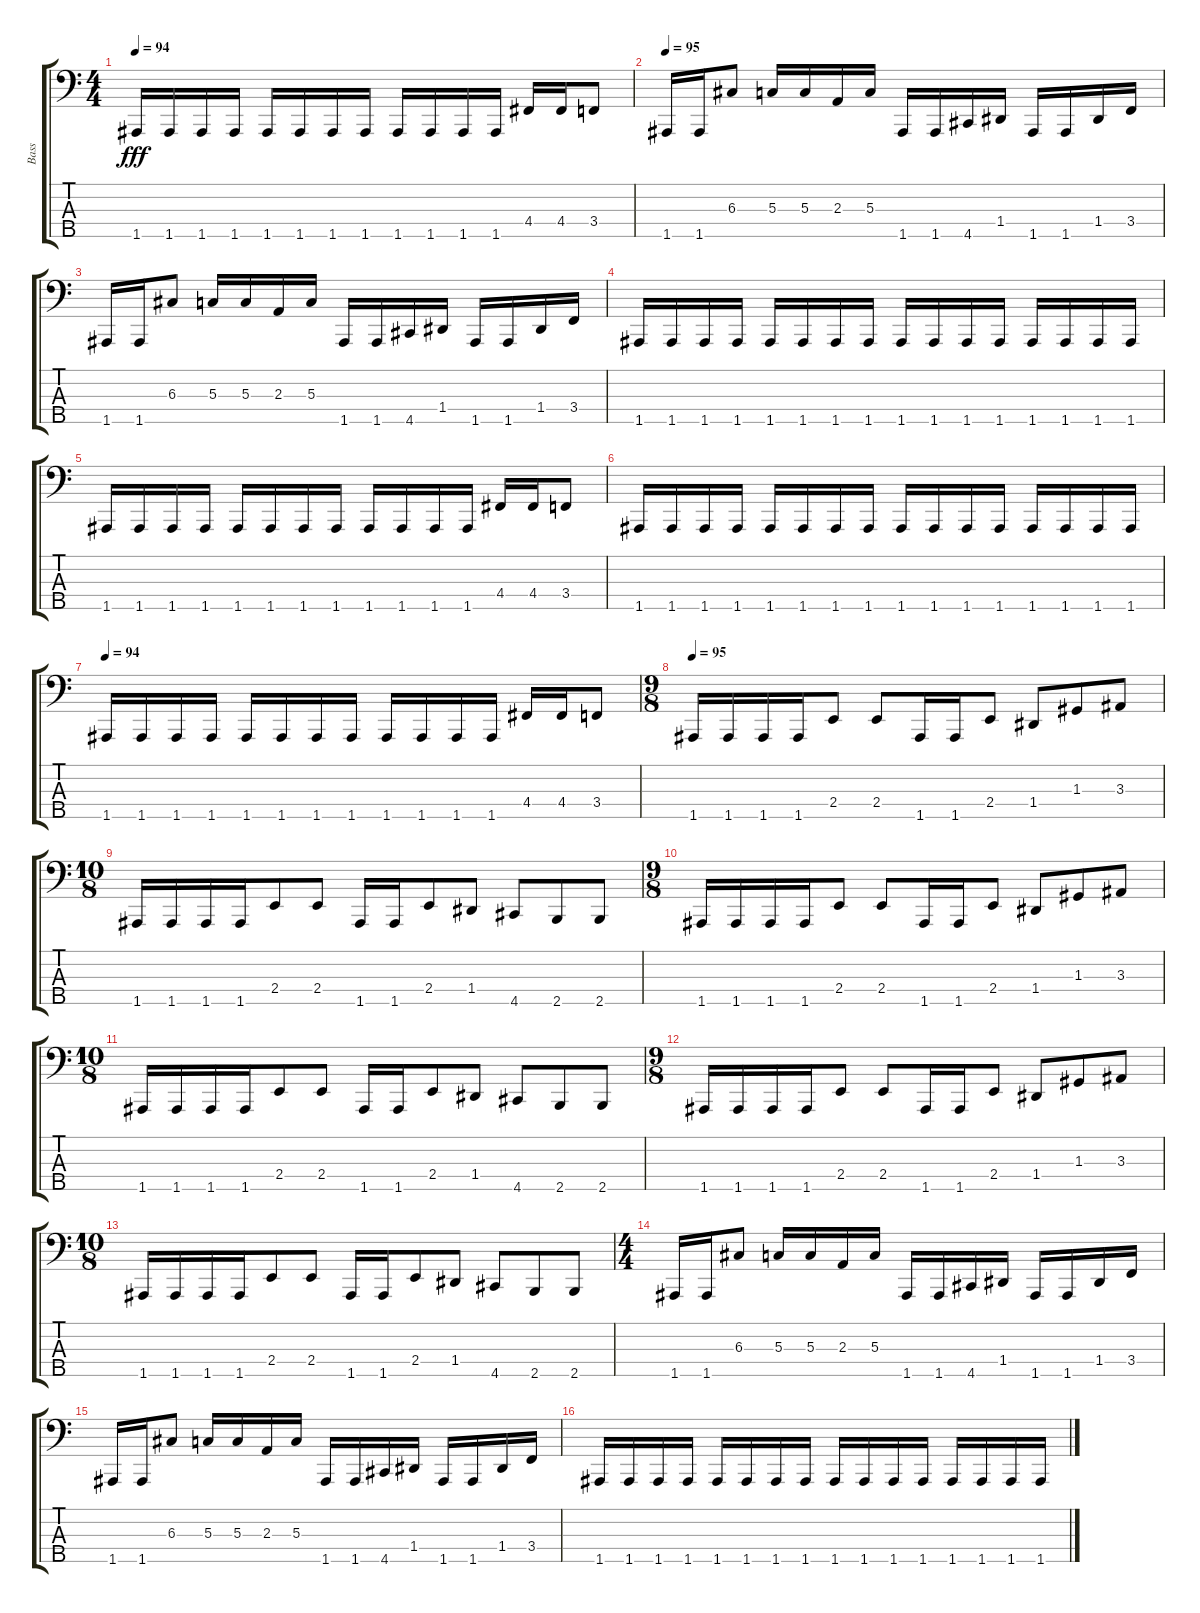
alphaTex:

\track ("Bass" "Bass") {instrument electricbassfinger}
\staff {score tabs}
\tuning (F2 C2 G1 D1 A0) {hide}
\ts (4 4)
\tempo 94
\clef f4
\ks c
1.5.16{dy fff} 1.5.16 1.5.16 1.5.16 1.5.16 1.5.16 1.5.16 1.5.16 1.5.16 1.5.16 1.5.16 1.5.16 4.4.16 4.4.16 3.4.8 |
\tempo 95
1.5.16 1.5.16 6.3.8 5.3.16 5.3.16 2.3.16 5.3.16 1.5.16 1.5.16 4.5.16 1.4.16 1.5.16 1.5.16 1.4.16 3.4.16 |
1.5.16 1.5.16 6.3.8 5.3.16 5.3.16 2.3.16 5.3.16 1.5.16 1.5.16 4.5.16 1.4.16 1.5.16 1.5.16 1.4.16 3.4.16 |
1.5.16 1.5.16 1.5.16 1.5.16 1.5.16 1.5.16 1.5.16 1.5.16 1.5.16 1.5.16 1.5.16 1.5.16 1.5.16 1.5.16 1.5.16 1.5.16 |
1.5.16 1.5.16 1.5.16 1.5.16 1.5.16 1.5.16 1.5.16 1.5.16 1.5.16 1.5.16 1.5.16 1.5.16 4.4.16 4.4.16 3.4.8 |
1.5.16 1.5.16 1.5.16 1.5.16 1.5.16 1.5.16 1.5.16 1.5.16 1.5.16 1.5.16 1.5.16 1.5.16 1.5.16 1.5.16 1.5.16 1.5.16 |
\tempo 94
1.5.16 1.5.16 1.5.16 1.5.16 1.5.16 1.5.16 1.5.16 1.5.16 1.5.16 1.5.16 1.5.16 1.5.16 4.4.16 4.4.16 3.4.8 |
\ts (9 8)
\tempo 95
1.5.16 1.5.16 1.5.16 1.5.16 2.4.8 2.4.8 1.5.16 1.5.16 2.4.8 1.4.8 1.3.8 3.3.8 |
\ts (10 8)
1.5.16 1.5.16 1.5.16 1.5.16 2.4.8 2.4.8 1.5.16 1.5.16 2.4.8 1.4.8 4.5.8 2.5.8 2.5.8 |
\ts (9 8)
1.5.16 1.5.16 1.5.16 1.5.16 2.4.8 2.4.8 1.5.16 1.5.16 2.4.8 1.4.8 1.3.8 3.3.8 |
\ts (10 8)
1.5.16 1.5.16 1.5.16 1.5.16 2.4.8 2.4.8 1.5.16 1.5.16 2.4.8 1.4.8 4.5.8 2.5.8 2.5.8 |
\ts (9 8)
1.5.16 1.5.16 1.5.16 1.5.16 2.4.8 2.4.8 1.5.16 1.5.16 2.4.8 1.4.8 1.3.8 3.3.8 |
\ts (10 8)
1.5.16 1.5.16 1.5.16 1.5.16 2.4.8 2.4.8 1.5.16 1.5.16 2.4.8 1.4.8 4.5.8 2.5.8 2.5.8 |
\ts (4 4)
1.5.16 1.5.16 6.3.8 5.3.16 5.3.16 2.3.16 5.3.16 1.5.16 1.5.16 4.5.16 1.4.16 1.5.16 1.5.16 1.4.16 3.4.16 |
1.5.16 1.5.16 6.3.8 5.3.16 5.3.16 2.3.16 5.3.16 1.5.16 1.5.16 4.5.16 1.4.16 1.5.16 1.5.16 1.4.16 3.4.16 |
1.5.16 1.5.16 1.5.16 1.5.16 1.5.16 1.5.16 1.5.16 1.5.16 1.5.16 1.5.16 1.5.16 1.5.16 1.5.16 1.5.16 1.5.16 1.5.16
